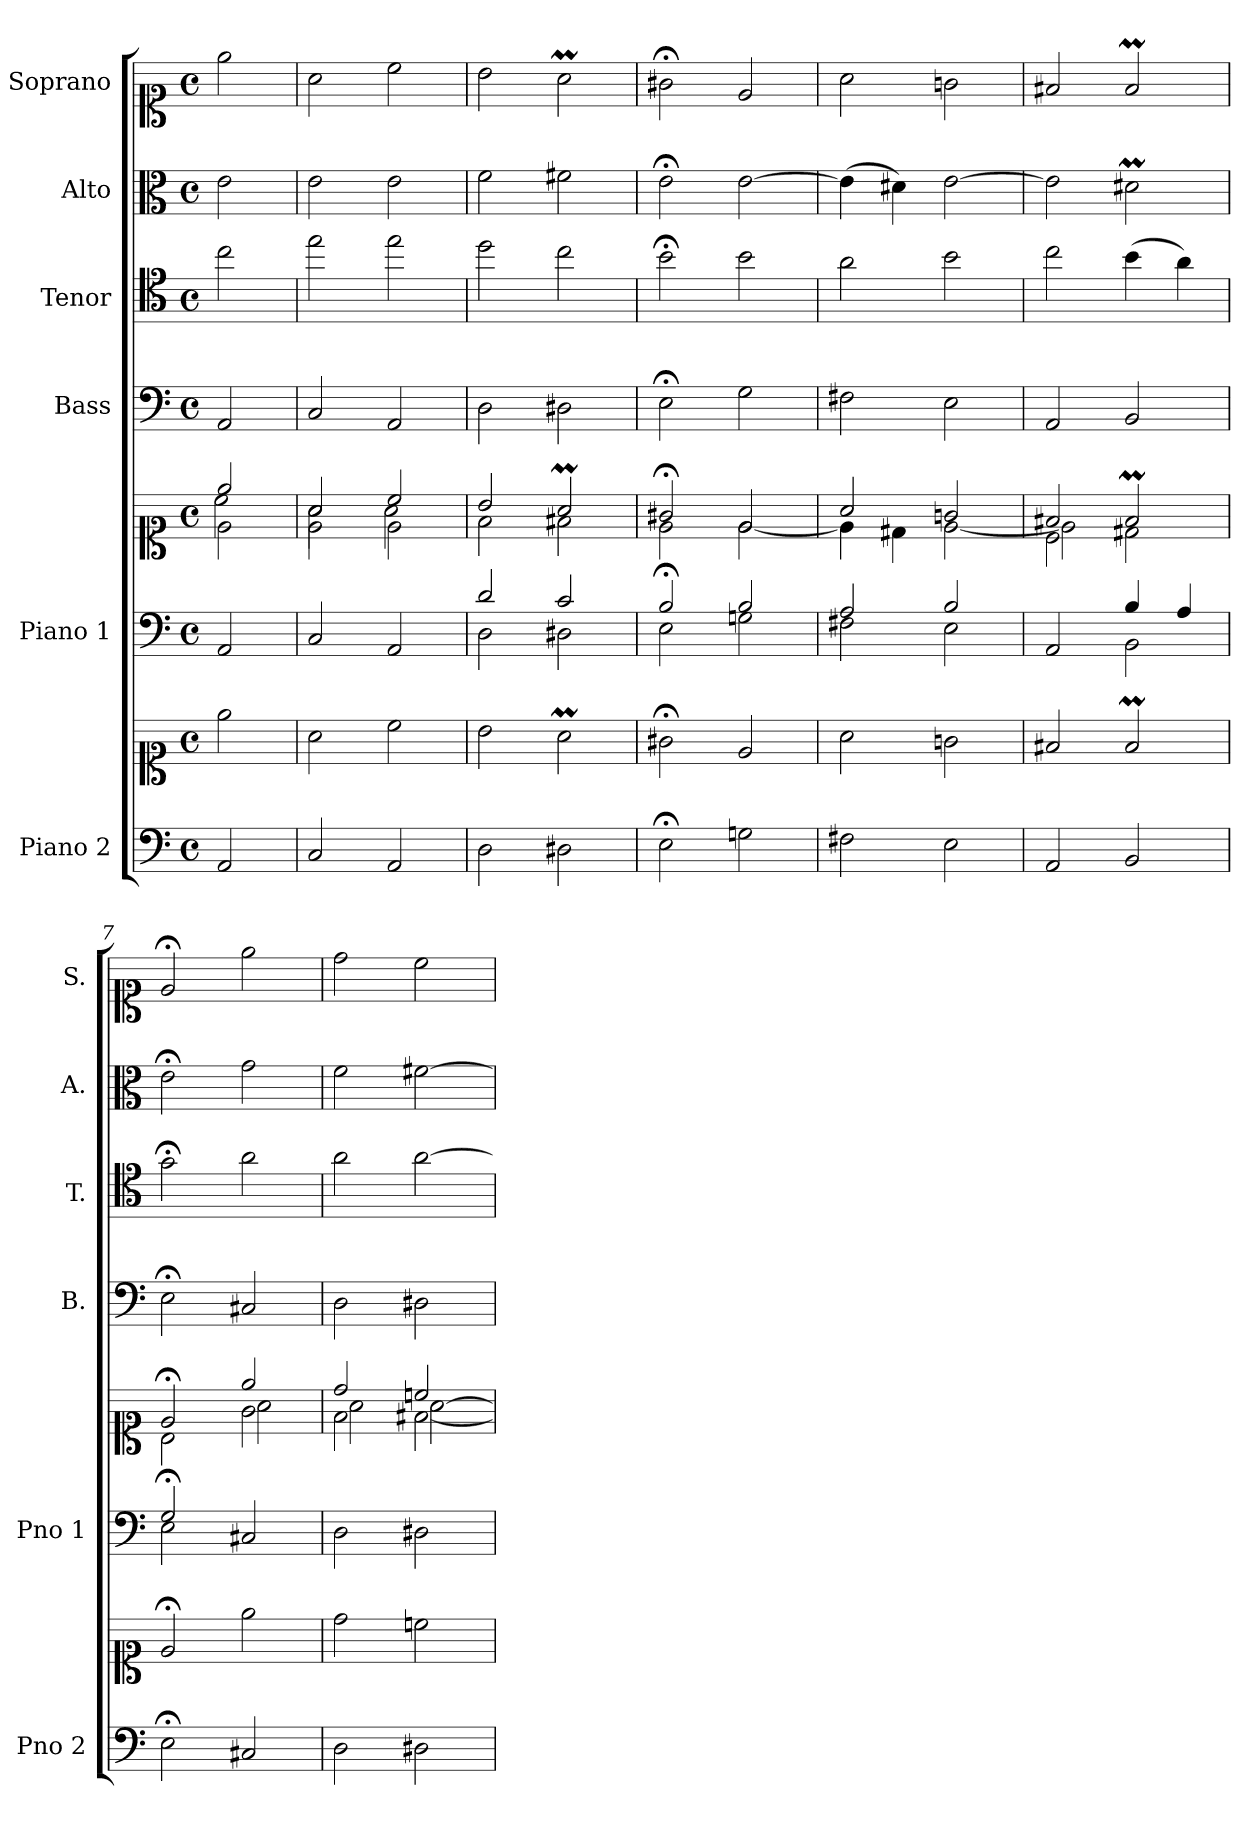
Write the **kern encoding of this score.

**kern	**kern	**kern	**kern	**kern	**kern	**kern	**kern
*part6	*part6	*part5	*part5	*part4	*part3	*part2	*part1
*staff8	*staff7	*staff6	*staff5	*staff4	*staff3	*staff2	*staff1
*I"Piano 2	*	*I"Piano 1	*	*I"Bass	*I"Tenor	*I"Alto	*I"Soprano
*I'Pno 2	*	*I'Pno 1	*	*I'B.	*I'T.	*I'A.	*I'S.
*clefF4	*clefC1	*clefF4	*clefC1	*clefF4	*clefC4	*clefC3	*clefC1
*	*	*	*	*	*ITrd7c12	*	*
*k[]	*k[]	*k[]	*k[]	*k[]	*k[]	*k[]	*k[]
*M4/4	*M4/4	*M4/4	*M4/4	*M4/4	*M4/4	*M4/4	*M4/4
*met(c)	*met(c)	*met(c)	*met(c)	*met(c)	*met(c)	*met(c)	*met(c)
=1	=1	=1	=1	=1	=1	=1	=1
*	*	*	*^	*	*	*	*
*	*	*	*	*^	*	*	*	*
2AA/	2ee\	2AA/	2ee/	2e\	2cc\	2AA/	2c\	2e\	2ee\
=2	=2	=2	=2	=2	=2	=2	=2	=2	=2
2C/	2a\	2C/	2a/	2e\	2a\	2C/	2e\	2e\	2a\
2AA/	2cc\	2AA/	2cc/	2e\	2a\	2AA/	2e\	2e\	2cc\
*	*	*	*	*v	*v	*	*	*	*
=3	=3	=3	=3	=3	=3	=3	=3	=3
*	*	*^	*	*	*	*	*	*
2D\	2b\	2d/	2D\	2b/	2f\	2D\	2d\	2f\	2b\
2D#X\	2aM\	2c/	2D#X\	2aM/	2f#X\	2D#X\	2c\	2f#X\	2aM\
=4	=4	=4	=4	=4	=4	=4	=4	=4	=4
2E;\	2g#X;<\	2B;/	2E\	2g#X;</	2e\	2E;<\	2B;<\	2e;<\	2g#X;<\
2Gn\	2e/	2B/	2Gn\	2e/	[<2e\	2G\	2B\	[>2e\	2e/
=5	=5	=5	=5	=5	=5	=5	=5	=5	=5
2F#X\	2a\	2A/	2F#X\	2a/	4e\]	2F#X\	2A\	(4e\]	2a\
.	.	.	.	.	4d#X\	.	.	4d#X\)	.
2E\	2gn\	2B/	2E\	2gn/	[<2e\	2E\	2B\	[>2e\	2gn\
=6	=6	=6	=6	=6	=6	=6	=6	=6	=6
*	*	*	*	*	*^	*	*	*	*
2AA/	2f#X/	2ryy	2AA/	2f#X/	2c\	2e\]	2AA/	2c\	2e\]	2f#X/
2BB/	2f#m/	4B/	2BB\	2f#m/	2ryy	2d#X\	2BB/	(4B\	2d#Xm\	2f#m/
.	.	4A/	.	.	.	.	.	4A\)	.	.
=7	=7	=7	=7	=7	=7	=7	=7	=7	=7	=7
2E;\	2e;</	2G;/	2E\	2e;</	2ryy	2B\	2E;<\	2G;<\	2e;<\	2e;</
2C#X/	2ee\	2ryy	2C#X/	2ee/	2g\	2a\	2C#X/	2A\	2g\	2ee\
*	*	*v	*v	*	*	*	*	*	*	*
=8	=8	=8	=8	=8	=8	=8	=8	=8	=8
2D\	2dd\	2D\	2dd/	2f\	2a\	2D\	2A\	2f\	2dd\
2D#X\	2ccn\	2D#X\	2ccn/	[<2f#X\	[<2a\	2D#X\	[>2A\	[>2f#X\	2cc\
*	*	*	*v	*v	*v	*	*	*	*
=	=	=	=	=	=	=	=
*-	*-	*-	*-	*-	*-	*-	*-
